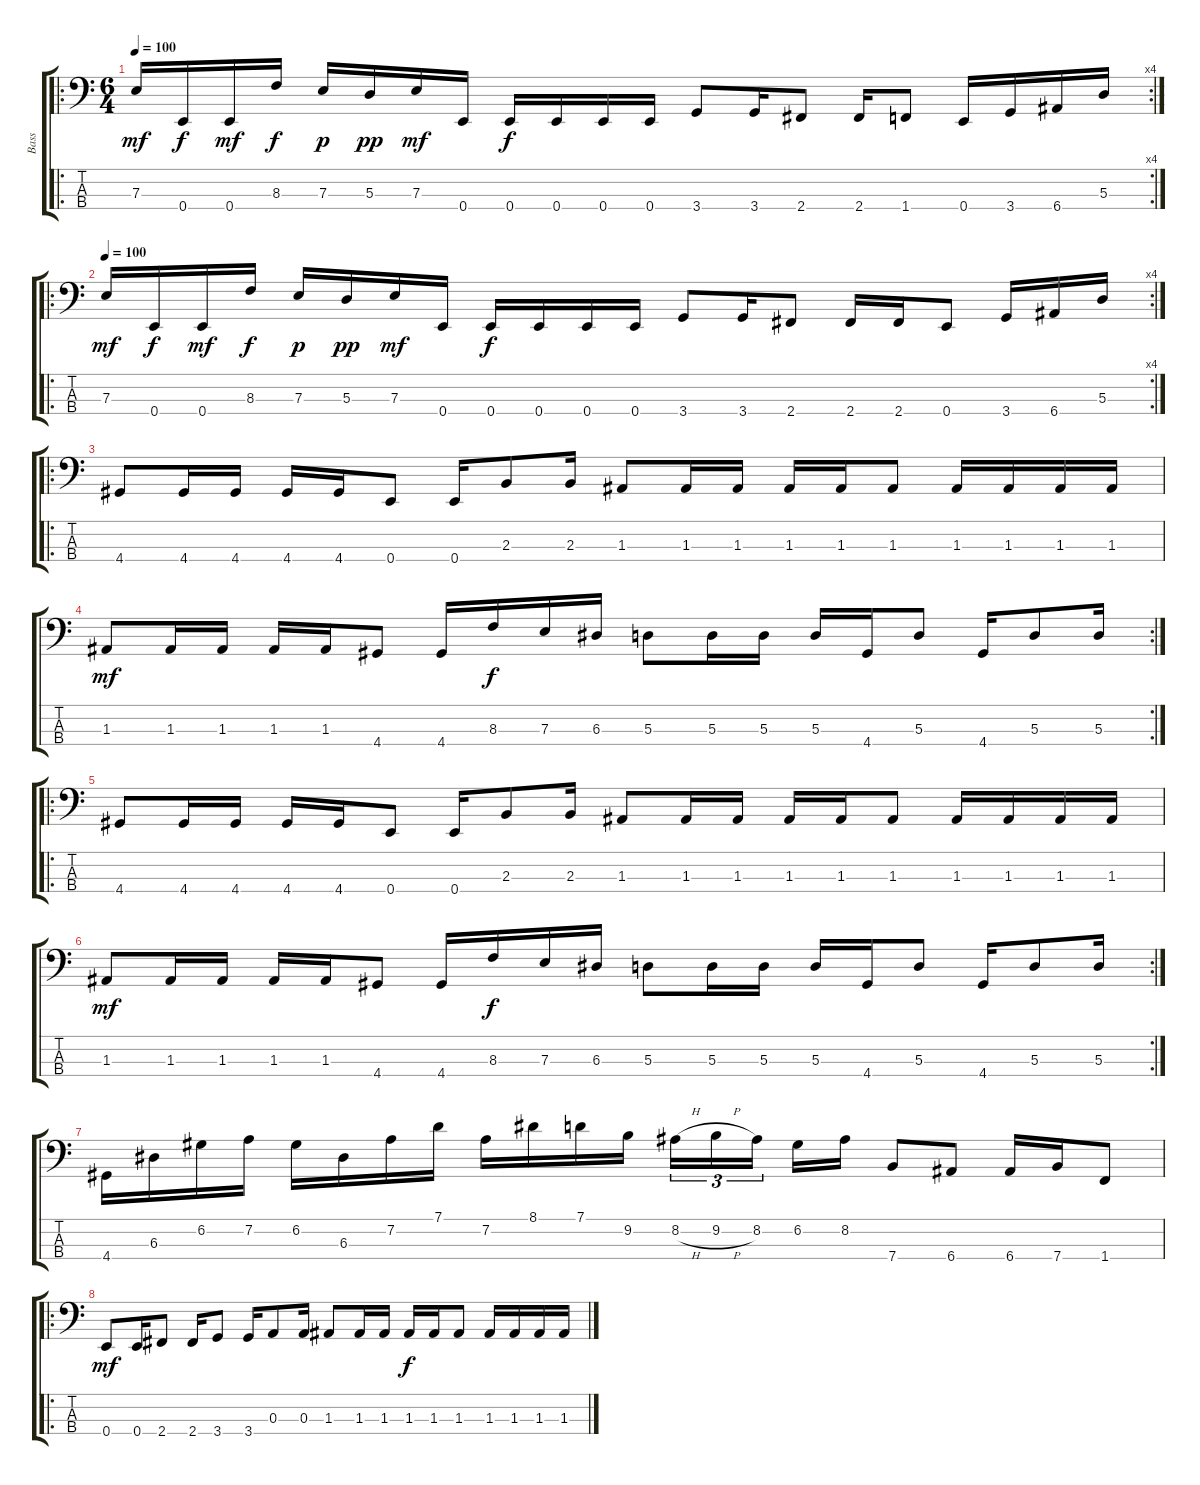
\track ("Bass" "Bass") {instrument electricbassfinger}
\staff {score tabs}
\tuning (G2 D2 A1 E1) {hide}
\ro
\rc 4
\ts (6 4)
\tempo 100
\clef f4
\ks c
7.3.16{dy mf instrument electricbassfinger} 0.4.16{dy f} 0.4.16{dy mf} 8.3.16{dy f} 7.3.16{dy p} 5.3.16{dy pp} 7.3.16{dy mf} 0.4.16 0.4.16{dy f} 0.4.16 0.4.16 0.4.16 3.4.8 3.4.16 2.4.8 2.4.16 1.4.8 0.4.16 3.4.16 6.4.16 5.3.16 |
\ro
\rc 4
\tempo 100
7.3.16{dy mf} 0.4.16{dy f} 0.4.16{dy mf} 8.3.16{dy f} 7.3.16{dy p} 5.3.16{dy pp} 7.3.16{dy mf} 0.4.16 0.4.16{dy f} 0.4.16 0.4.16 0.4.16 3.4.8 3.4.16 2.4.8 2.4.16 2.4.16 0.4.8 3.4.16 6.4.16 5.3.16 |
\ro
4.4.8 4.4.16 4.4.16 4.4.16 4.4.16 0.4.8 0.4.16 2.3.8 2.3.16 1.3.8 1.3.16 1.3.16 1.3.16 1.3.16 1.3.8 1.3.16 1.3.16 1.3.16 1.3.16 |
\rc 2
1.3.8{dy mf} 1.3.16 1.3.16 1.3.16 1.3.16 4.4.8 4.4.16 8.3.16{dy f} 7.3.16 6.3.16 5.3.8 5.3.16 5.3.16 5.3.16 4.4.16 5.3.8 4.4.16 5.3.8 5.3.16 |
\ro
4.4.8 4.4.16 4.4.16 4.4.16 4.4.16 0.4.8 0.4.16 2.3.8 2.3.16 1.3.8 1.3.16 1.3.16 1.3.16 1.3.16 1.3.8 1.3.16 1.3.16 1.3.16 1.3.16 |
\rc 2
1.3.8{dy mf} 1.3.16 1.3.16 1.3.16 1.3.16 4.4.8 4.4.16 8.3.16{dy f} 7.3.16 6.3.16 5.3.8 5.3.16 5.3.16 5.3.16 4.4.16 5.3.8 4.4.16 5.3.8 5.3.16 |
4.4.16 6.3.16 6.2.16 7.2.16 6.2.16 6.3.16 7.2.16 7.1.16 7.2.16 8.1.16 7.1.16 9.2.16 8.2{h}.16{tu (3 2)} 9.2{h}.16{tu (3 2)} 8.2.16{tu (3 2)} 6.2.16 8.2.16 7.4.8 6.4.8 6.4.16 7.4.16 1.4.8 |
\ro
0.4.8{dy mf} 0.4.16 2.4.8 2.4.16 3.4.8 3.4.16 0.3.8 0.3.16 1.3.8 1.3.16 1.3.16 1.3.16{dy f} 1.3.16 1.3.8 1.3.16 1.3.16 1.3.16 1.3.16
